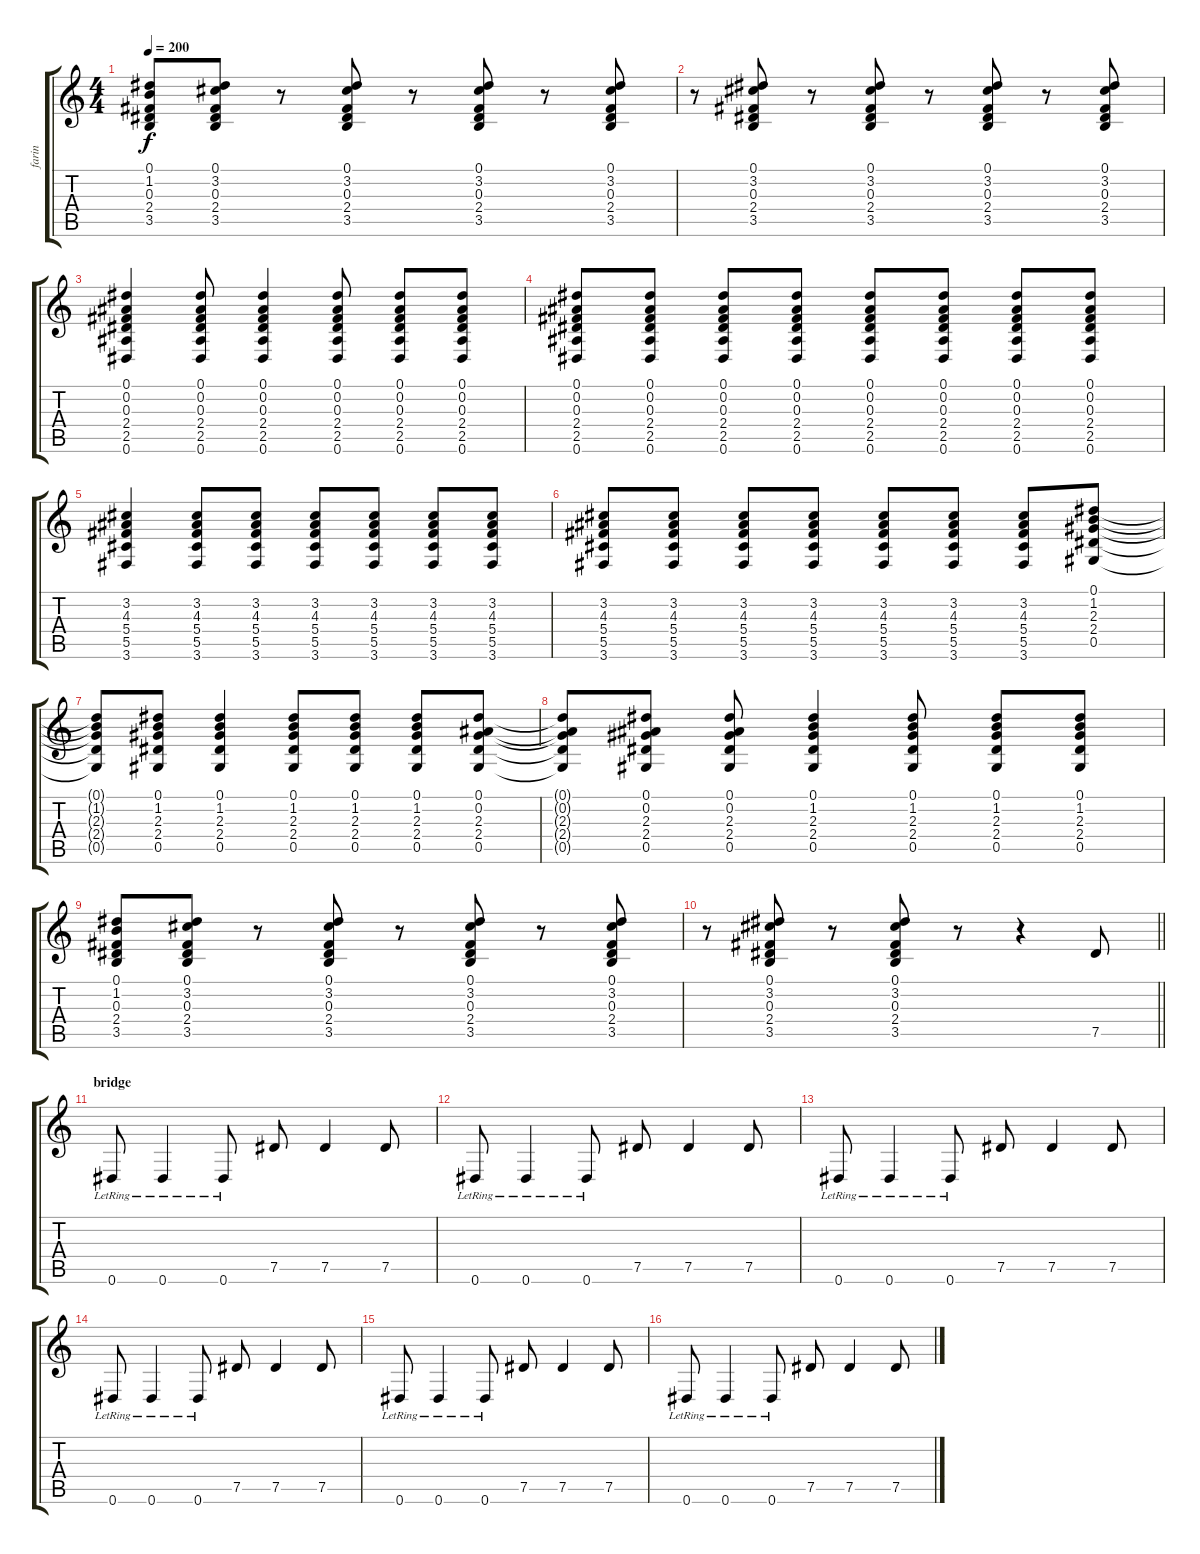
\track ("farin" "farin") {instrument distortionguitar}
\staff {score tabs}
\tuning (Eb4 Bb3 Gb3 Db3 Ab2 Eb2) {hide}
\ts (4 4)
\tempo 200
\clef g2
\ks c
(0.1 1.2 0.3 2.4 3.5).8{dy f} (0.1 3.2 0.3 2.4 3.5).8 r.8 (0.1 3.2 0.3 2.4 3.5).8 r.8 (0.1 3.2 0.3 2.4 3.5).8 r.8 (0.1 3.2 0.3 2.4 3.5).8 |
r.8 (0.1 3.2 0.3 2.4 3.5).8 r.8 (0.1 3.2 0.3 2.4 3.5).8 r.8 (0.1 3.2 0.3 2.4 3.5).8 r.8 (0.1 3.2 0.3 2.4 3.5).8 |
(0.1 0.2 0.3 2.4 2.5 0.6).4 (0.1 0.2 0.3 2.4 2.5 0.6).8 (0.1 0.2 0.3 2.4 2.5 0.6).4 (0.1 0.2 0.3 2.4 2.5 0.6).8 (0.1 0.2 0.3 2.4 2.5 0.6).8 (0.1 0.2 0.3 2.4 2.5 0.6).8 |
(0.1 0.2 0.3 2.4 2.5 0.6).8 (0.1 0.2 0.3 2.4 2.5 0.6).8 (0.1 0.2 0.3 2.4 2.5 0.6).8 (0.1 0.2 0.3 2.4 2.5 0.6).8 (0.1 0.2 0.3 2.4 2.5 0.6).8 (0.1 0.2 0.3 2.4 2.5 0.6).8 (0.1 0.2 0.3 2.4 2.5 0.6).8 (0.1 0.2 0.3 2.4 2.5 0.6).8 |
(3.2 4.3 5.4 5.5 3.6).4 (3.2 4.3 5.4 5.5 3.6).8 (3.2 4.3 5.4 5.5 3.6).8 (3.2 4.3 5.4 5.5 3.6).8 (3.2 4.3 5.4 5.5 3.6).8 (3.2 4.3 5.4 5.5 3.6).8 (3.2 4.3 5.4 5.5 3.6).8 |
(3.2 4.3 5.4 5.5 3.6).8 (3.2 4.3 5.4 5.5 3.6).8 (3.2 4.3 5.4 5.5 3.6).8 (3.2 4.3 5.4 5.5 3.6).8 (3.2 4.3 5.4 5.5 3.6).8 (3.2 4.3 5.4 5.5 3.6).8 (3.2 4.3 5.4 5.5 3.6).8 (0.1 1.2 2.3 2.4 0.5).8 |
(0.1{t} 1.2{t} 2.3{t} 2.4{t} 0.5{t}).8 (0.1 1.2 2.3 2.4 0.5).8 (0.1 1.2 2.3 2.4 0.5).4 (0.1 1.2 2.3 2.4 0.5).8 (0.1 1.2 2.3 2.4 0.5).8 (0.1 1.2 2.3 2.4 0.5).8 (0.1 0.2 2.3 2.4 0.5).8 |
(0.1{t} 0.2{t} 2.3{t} 2.4{t} 0.5{t}).8 (0.1 0.2 2.3 2.4 0.5).8 (0.1 0.2 2.3 2.4 0.5).8 (0.1 1.2 2.3 2.4 0.5).4 (0.1 1.2 2.3 2.4 0.5).8 (0.1 1.2 2.3 2.4 0.5).8 (0.1 1.2 2.3 2.4 0.5).8 |
(0.1 1.2 0.3 2.4 3.5).8 (0.1 3.2 0.3 2.4 3.5).8 r.8 (0.1 3.2 0.3 2.4 3.5).8 r.8 (0.1 3.2 0.3 2.4 3.5).8 r.8 (0.1 3.2 0.3 2.4 3.5).8 |
\barLineRight lightlight
r.8 (0.1 3.2 0.3 2.4 3.5).8 r.8 (0.1 3.2 0.3 2.4 3.5).8 r.8 r.4 7.5.8 |
\section ("" "bridge")
0.6{lr}.8 0.6{lr}.4 0.6{lr}.8 7.5.8 7.5.4 7.5.8 |
0.6{lr}.8 0.6{lr}.4 0.6{lr}.8 7.5.8 7.5.4 7.5.8 |
0.6{lr}.8 0.6{lr}.4 0.6{lr}.8 7.5.8 7.5.4 7.5.8 |
0.6{lr}.8 0.6{lr}.4 0.6{lr}.8 7.5.8 7.5.4 7.5.8 |
0.6{lr}.8 0.6{lr}.4 0.6{lr}.8 7.5.8 7.5.4 7.5.8 |
0.6{lr}.8 0.6{lr}.4 0.6{lr}.8 7.5.8 7.5.4 7.5.8
